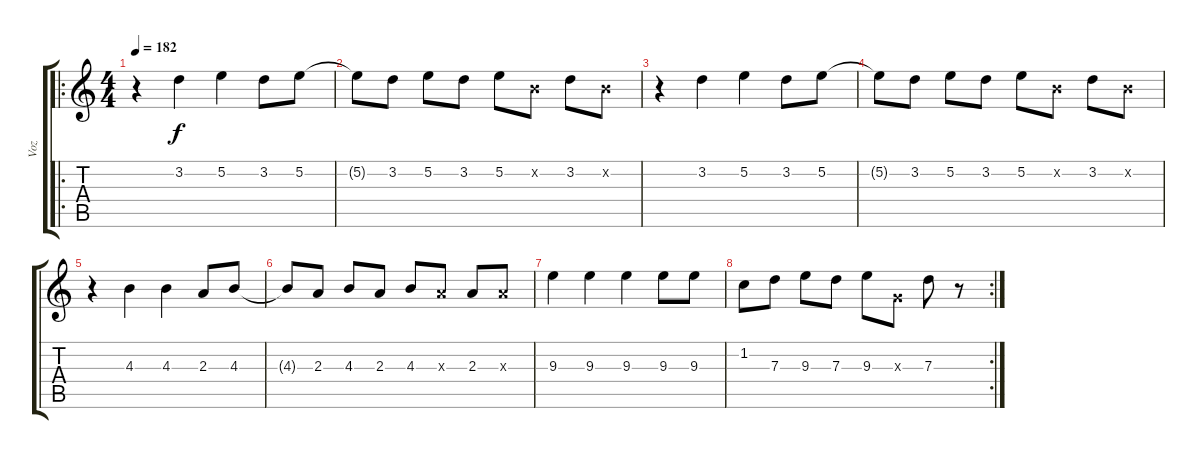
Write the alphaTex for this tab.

\track ("Voz" "Voz") {instrument distortionguitar}
\staff {score tabs}
\tuning (E4 B3 G3 D3 A2 E2) {hide}
\ro
\ts (4 4)
\tempo 182
\clef g2
\ks c
r.4{dy f} 3.2.4 5.2.4 3.2.8 5.2.8 |
5.2{t}.8 3.2.8 5.2.8 3.2.8 5.2.8 0.2{x}.8 3.2.8 0.2{x}.8 |
r.4 3.2.4 5.2.4 3.2.8 5.2.8 |
5.2{t}.8 3.2.8 5.2.8 3.2.8 5.2.8 0.2{x}.8 3.2.8 0.2{x}.8 |
r.4 4.3.4 4.3.4 2.3.8 4.3.8 |
4.3{t}.8 2.3.8 4.3.8 2.3.8 4.3.8 2.3{x}.8 2.3.8 2.3{x}.8 |
9.3.4 9.3.4 9.3.4 9.3.8 9.3.8 |
\rc 2
1.2.8 7.3.8 9.3.8 7.3.8 9.3.8 0.3{x}.8 7.3.8 r.8
